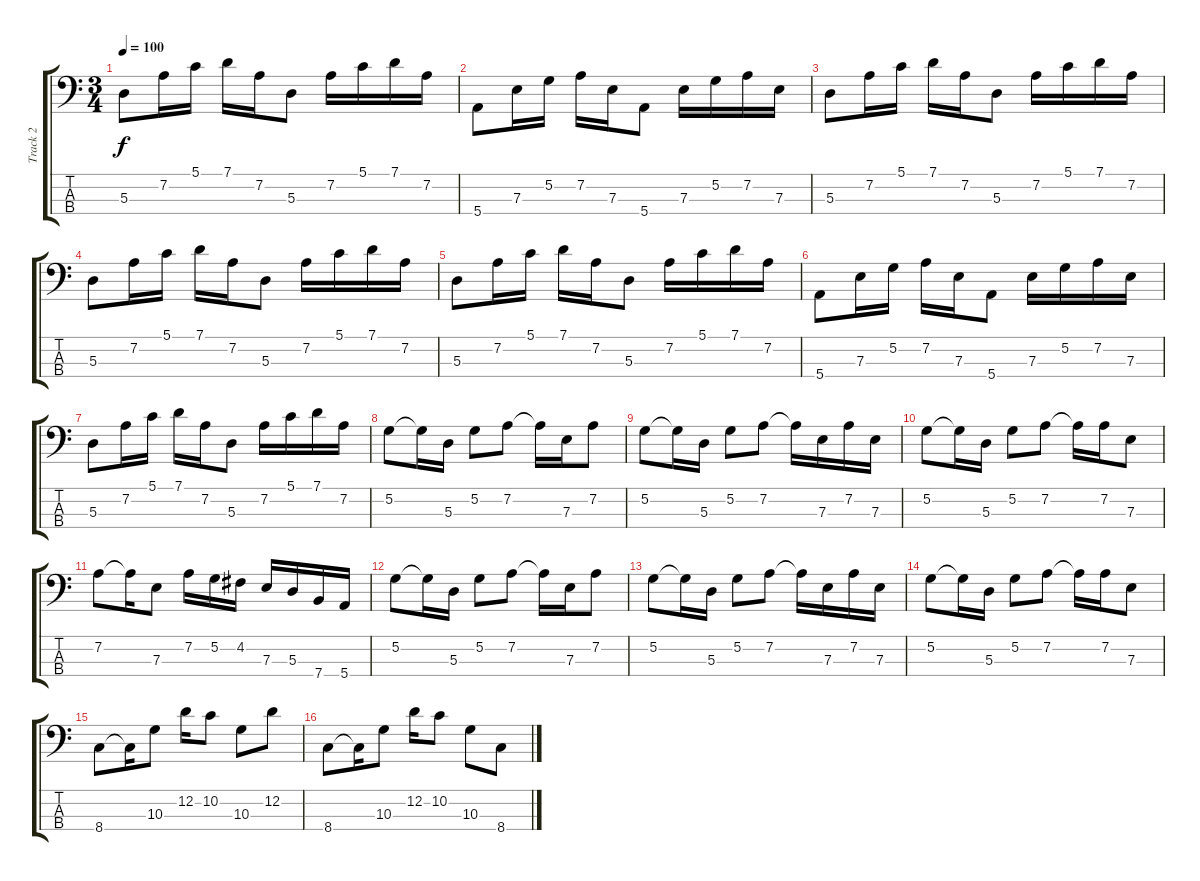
\track ("Track 2" "Track 2") {instrument acousticbass}
\staff {score tabs}
\tuning (G2 D2 A1 E1) {hide}
\ts (3 4)
\tempo 100
\clef f4
\ks c
5.3.8{dy f} 7.2.16 5.1.16 7.1.16 7.2.16 5.3.8 7.2.16 5.1.16 7.1.16 7.2.16 |
5.4.8 7.3.16 5.2.16 7.2.16 7.3.16 5.4.8 7.3.16 5.2.16 7.2.16 7.3.16 |
5.3.8 7.2.16 5.1.16 7.1.16 7.2.16 5.3.8 7.2.16 5.1.16 7.1.16 7.2.16 |
5.3.8 7.2.16 5.1.16 7.1.16 7.2.16 5.3.8 7.2.16 5.1.16 7.1.16 7.2.16 |
5.3.8 7.2.16 5.1.16 7.1.16 7.2.16 5.3.8 7.2.16 5.1.16 7.1.16 7.2.16 |
5.4.8 7.3.16 5.2.16 7.2.16 7.3.16 5.4.8 7.3.16 5.2.16 7.2.16 7.3.16 |
5.3.8 7.2.16 5.1.16 7.1.16 7.2.16 5.3.8 7.2.16 5.1.16 7.1.16 7.2.16 |
5.2.8 5.2{t}.16 5.3.16 5.2.8 7.2.8 7.2{t}.16 7.3.16 7.2.8 |
5.2.8 5.2{t}.16 5.3.16 5.2.8 7.2.8 7.2{t}.16 7.3.16 7.2.16 7.3.16 |
5.2.8 5.2{t}.16 5.3.16 5.2.8 7.2.8 7.2{t}.16 7.2.16 7.3.8 |
7.2.8 7.2{t}.16 7.3.8 7.2.16 5.2.16 4.2.16 7.3.16 5.3.16 7.4.16 5.4.16 |
5.2.8 5.2{t}.16 5.3.16 5.2.8 7.2.8 7.2{t}.16 7.3.16 7.2.8 |
5.2.8 5.2{t}.16 5.3.16 5.2.8 7.2.8 7.2{t}.16 7.3.16 7.2.16 7.3.16 |
5.2.8 5.2{t}.16 5.3.16 5.2.8 7.2.8 7.2{t}.16 7.2.16 7.3.8 |
8.4.8 8.4{t}.16 10.3.8 12.2.16 10.2.8 10.3.8 12.2.8 |
8.4.8 8.4{t}.16 10.3.8 12.2.16 10.2.8 10.3.8 8.4.8
